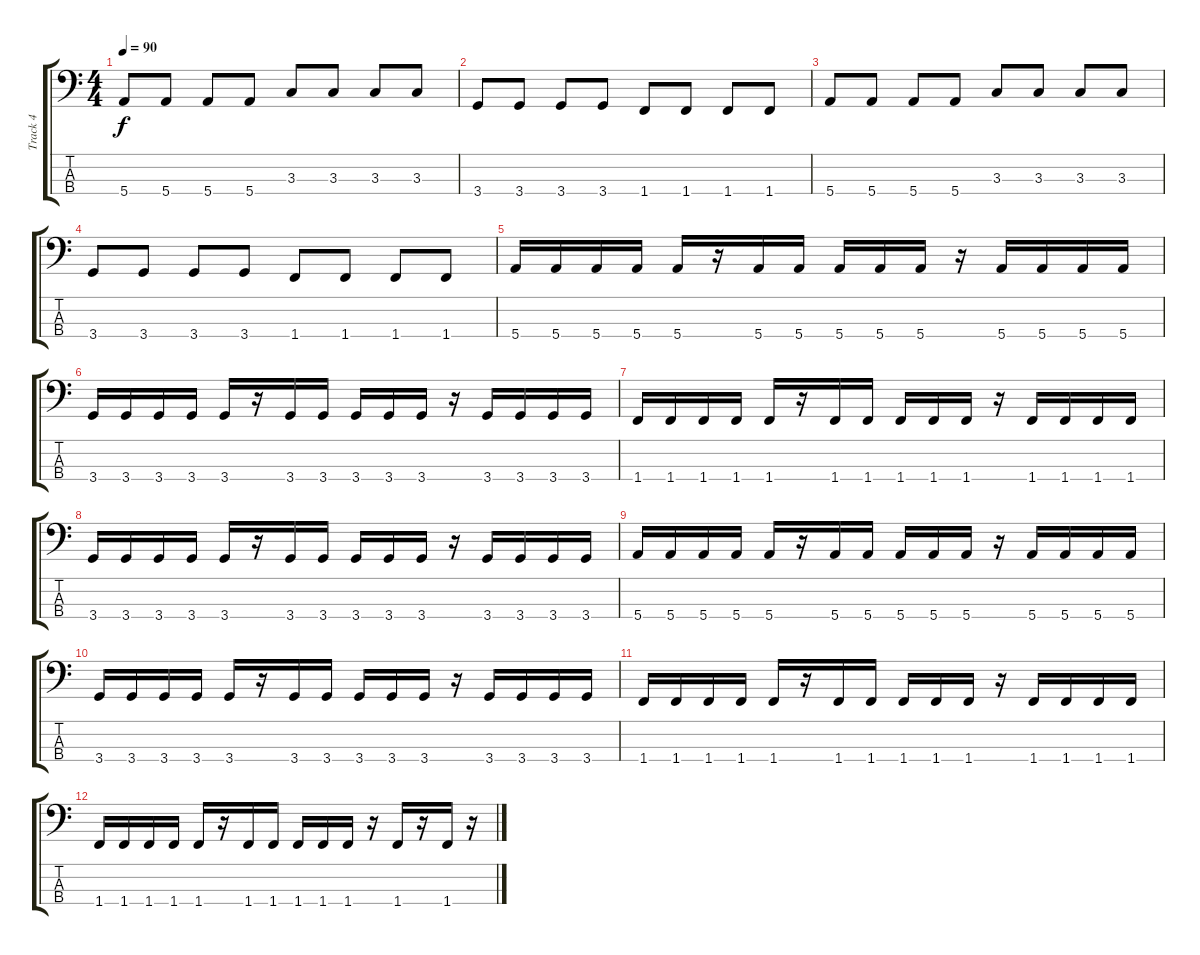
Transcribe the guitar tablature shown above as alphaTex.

\track ("Track 4" "Track 4") {instrument electricbasspick}
\staff {score tabs}
\tuning (G2 D2 A1 E1) {hide}
\ts (4 4)
\tempo 90
\clef f4
\ks c
5.4.8{dy f} 5.4.8 5.4.8 5.4.8 3.3.8 3.3.8 3.3.8 3.3.8 |
3.4.8 3.4.8 3.4.8 3.4.8 1.4.8 1.4.8 1.4.8 1.4.8 |
5.4.8 5.4.8 5.4.8 5.4.8 3.3.8 3.3.8 3.3.8 3.3.8 |
3.4.8 3.4.8 3.4.8 3.4.8 1.4.8 1.4.8 1.4.8 1.4.8 |
5.4.16 5.4.16 5.4.16 5.4.16 5.4.16 r.16 5.4.16 5.4.16 5.4.16 5.4.16 5.4.16 r.16 5.4.16 5.4.16 5.4.16 5.4.16 |
3.4.16 3.4.16 3.4.16 3.4.16 3.4.16 r.16 3.4.16 3.4.16 3.4.16 3.4.16 3.4.16 r.16 3.4.16 3.4.16 3.4.16 3.4.16 |
1.4.16 1.4.16 1.4.16 1.4.16 1.4.16 r.16 1.4.16 1.4.16 1.4.16 1.4.16 1.4.16 r.16 1.4.16 1.4.16 1.4.16 1.4.16 |
3.4.16 3.4.16 3.4.16 3.4.16 3.4.16 r.16 3.4.16 3.4.16 3.4.16 3.4.16 3.4.16 r.16 3.4.16 3.4.16 3.4.16 3.4.16 |
5.4.16 5.4.16 5.4.16 5.4.16 5.4.16 r.16 5.4.16 5.4.16 5.4.16 5.4.16 5.4.16 r.16 5.4.16 5.4.16 5.4.16 5.4.16 |
3.4.16 3.4.16 3.4.16 3.4.16 3.4.16 r.16 3.4.16 3.4.16 3.4.16 3.4.16 3.4.16 r.16 3.4.16 3.4.16 3.4.16 3.4.16 |
1.4.16 1.4.16 1.4.16 1.4.16 1.4.16 r.16 1.4.16 1.4.16 1.4.16 1.4.16 1.4.16 r.16 1.4.16 1.4.16 1.4.16 1.4.16 |
1.4.16 1.4.16 1.4.16 1.4.16 1.4.16 r.16 1.4.16 1.4.16 1.4.16 1.4.16 1.4.16 r.16 1.4.16 r.16 1.4.16 r.16
